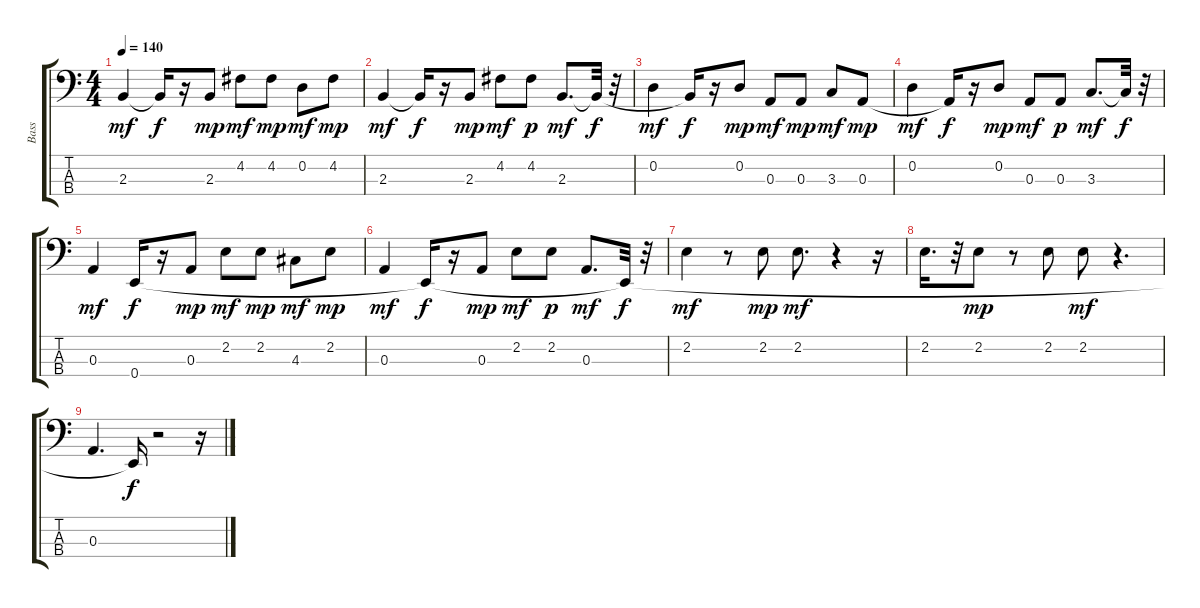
\track ("Bass" "Bass") {instrument electricbassfinger}
\staff {score tabs}
\tuning (G2 D2 A1 E1) {hide}
\ts (4 4)
\tempo 140
\clef f4
\ks c
2.3.4{dy mf} 2.3{t}.16{dy f} r.16 2.3.8{dy mp} 4.2.8{dy mf} 4.2.8{dy mp} 0.2.8{dy mf} 4.2.8{dy mp} |
2.3.4{dy mf} 2.3{t}.16{dy f} r.16 2.3.8{dy mp} 4.2.8{dy mf} 4.2.8{dy p} 2.3.8{d dy mf} 2.3{t}.32{dy f} r.32 |
0.2.4{dy mf} 2.3{t}.16{dy f} r.16 0.2.8{dy mp} 0.3.8{dy mf} 0.3.8{dy mp} 3.3.8{dy mf} 0.3.8{dy mp} |
0.2.4{dy mf} 0.3{t}.16{dy f} r.16 0.2.8{dy mp} 0.3.8{dy mf} 0.3.8{dy p} 3.3.8{d dy mf} 3.3{t}.32{dy f} r.32 |
0.3.4{dy mf} 0.4.16{dy f} r.16 0.3.8{dy mp} 2.2.8{dy mf} 2.2.8{dy mp} 4.3.8{dy mf} 2.2.8{dy mp} |
0.3.4{dy mf} 0.4{t}.16{dy f} r.16 0.3.8{dy mp} 2.2.8{dy mf} 2.2.8{dy p} 0.3.8{d dy mf} 0.4{t}.32{dy f} r.32 |
2.2.4{dy mf} r.8 2.2.8{dy mp} 2.2.8{d dy mf} r.4 r.16 |
2.2.16{d} r.32 2.2.8{dy mp} r.8 2.2.8 2.2.8{dy mf} r.4{d} |
0.3.4{d} 0.4{t}.16{dy f} r.2 r.16
